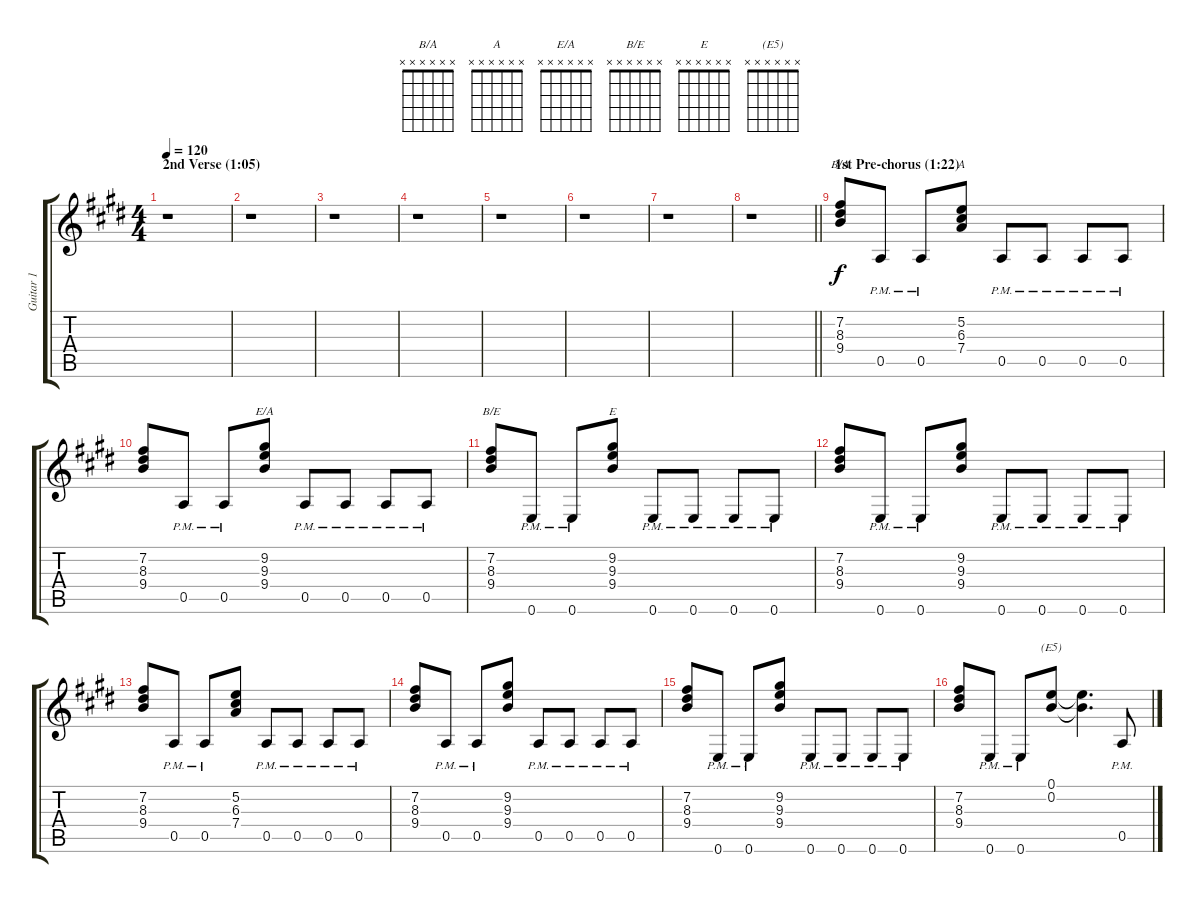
\track ("Guitar 1" "Guitar 1") {instrument distortionguitar}
\staff {score tabs}
\tuning (E4 B3 G3 D3 A2 E2) {hide}
\chord ("B/A" x x x x x x)
\chord ("A" x x x x x x)
\chord ("E/A" x x x x x x)
\chord ("B/E" x x x x x x)
\chord ("E" x x x x x x)
\chord ("(E5)" x x x x x x)
\ts (4 4)
\section ("" "2nd Verse (1:05)")
\tempo 120
\clef g2
\ks e
r.1{dy f} |
r.1 |
r.1 |
r.1 |
r.1 |
r.1 |
r.1 |
\barLineRight lightlight
r.1 |
\section ("" "1st Pre-chorus (1:22)")
(7.2 8.3 9.4).8{ch "B/A" volume 10 balance 0 instrument distortionguitar} 0.5{pm}.8 0.5{pm}.8 (5.2 6.3 7.4).8{ch "A"} 0.5{pm}.8 0.5{pm}.8 0.5{pm}.8 0.5{pm}.8 |
(7.2 8.3 9.4).8 0.5{pm}.8 0.5{pm}.8 (9.2 9.3 9.4).8{ch "E/A"} 0.5{pm}.8 0.5{pm}.8 0.5{pm}.8 0.5{pm}.8 |
(7.2 8.3 9.4).8{ch "B/E"} 0.6{pm}.8 0.6{pm}.8 (9.2 9.3 9.4).8{ch "E"} 0.6{pm}.8 0.6{pm}.8 0.6{pm}.8 0.6{pm}.8 |
(7.2 8.3 9.4).8 0.6{pm}.8 0.6{pm}.8 (9.2 9.3 9.4).8 0.6{pm}.8 0.6{pm}.8 0.6{pm}.8 0.6{pm}.8 |
(7.2 8.3 9.4).8 0.5{pm}.8 0.5{pm}.8 (5.2 6.3 7.4).8 0.5{pm}.8 0.5{pm}.8 0.5{pm}.8 0.5{pm}.8 |
(7.2 8.3 9.4).8 0.5{pm}.8 0.5{pm}.8 (9.2 9.3 9.4).8 0.5{pm}.8 0.5{pm}.8 0.5{pm}.8 0.5{pm}.8 |
(7.2 8.3 9.4).8 0.6{pm}.8 0.6{pm}.8 (9.2 9.3 9.4).8 0.6{pm}.8 0.6{pm}.8 0.6{pm}.8 0.6{pm}.8 |
(7.2 8.3 9.4).8 0.6{pm}.8 0.6{pm}.8 (0.1 0.2).8{ch "(E5)"} (0.1{t} 0.2{t}).4{d} 0.5{pm}.8
